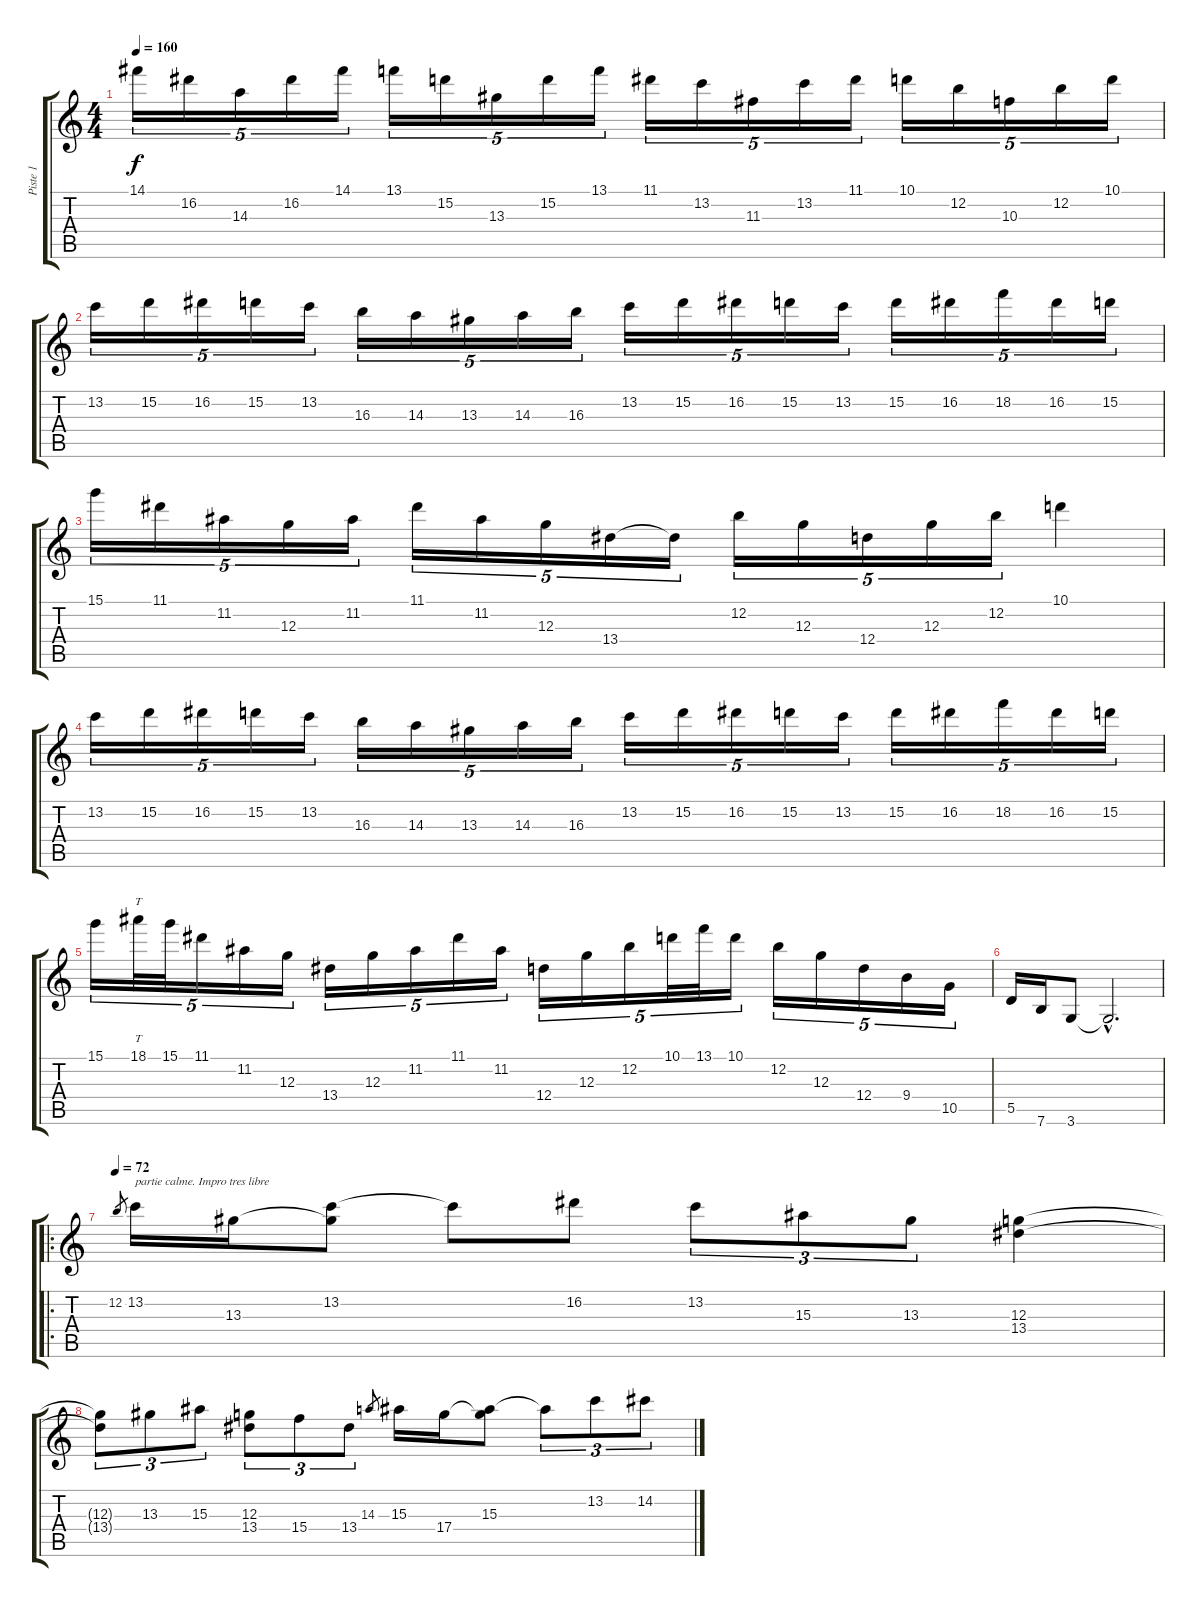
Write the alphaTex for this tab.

\track ("Piste 1" "Piste 1") {instrument distortionguitar}
\staff {score tabs}
\tuning (E4 B3 G3 D3 A2 E2) {hide}
\ts (4 4)
\tempo 160
\clef g2
\ks c
14.1.16{tu (5 4) dy f} 16.2.16{tu (5 4)} 14.3.16{tu (5 4)} 16.2.16{tu (5 4)} 14.1.16{tu (5 4)} 13.1.16{tu (5 4)} 15.2.16{tu (5 4)} 13.3.16{tu (5 4)} 15.2.16{tu (5 4)} 13.1.16{tu (5 4)} 11.1.16{tu (5 4)} 13.2.16{tu (5 4)} 11.3.16{tu (5 4)} 13.2.16{tu (5 4)} 11.1.16{tu (5 4)} 10.1.16{tu (5 4)} 12.2.16{tu (5 4)} 10.3.16{tu (5 4)} 12.2.16{tu (5 4)} 10.1.16{tu (5 4)} |
13.2.16{tu (5 4)} 15.2.16{tu (5 4)} 16.2.16{tu (5 4)} 15.2.16{tu (5 4)} 13.2.16{tu (5 4)} 16.3.16{tu (5 4)} 14.3.16{tu (5 4)} 13.3.16{tu (5 4)} 14.3.16{tu (5 4)} 16.3.16{tu (5 4)} 13.2.16{tu (5 4)} 15.2.16{tu (5 4)} 16.2.16{tu (5 4)} 15.2.16{tu (5 4)} 13.2.16{tu (5 4)} 15.2.16{tu (5 4)} 16.2.16{tu (5 4)} 18.2.16{tu (5 4)} 16.2.16{tu (5 4)} 15.2.16{tu (5 4)} |
15.1.16{tu (5 4)} 11.1.16{tu (5 4)} 11.2.16{tu (5 4)} 12.3.16{tu (5 4)} 11.2.16{tu (5 4)} 11.1.16{tu (5 4)} 11.2.16{tu (5 4)} 12.3.16{tu (5 4)} 13.4.16{tu (5 4)} 13.4{t}.16{tu (5 4)} 12.2.16{tu (5 4)} 12.3.16{tu (5 4)} 12.4.16{tu (5 4)} 12.3.16{tu (5 4)} 12.2.16{tu (5 4)} 10.1.4 |
13.2.16{tu (5 4)} 15.2.16{tu (5 4)} 16.2.16{tu (5 4)} 15.2.16{tu (5 4)} 13.2.16{tu (5 4)} 16.3.16{tu (5 4)} 14.3.16{tu (5 4)} 13.3.16{tu (5 4)} 14.3.16{tu (5 4)} 16.3.16{tu (5 4)} 13.2.16{tu (5 4)} 15.2.16{tu (5 4)} 16.2.16{tu (5 4)} 15.2.16{tu (5 4)} 13.2.16{tu (5 4)} 15.2.16{tu (5 4)} 16.2.16{tu (5 4)} 18.2.16{tu (5 4)} 16.2.16{tu (5 4)} 15.2.16{tu (5 4)} |
15.1.16{tu (5 4)} 18.1.32{tt tu (5 4)} 15.1.32{tu (5 4)} 11.1.16{tu (5 4)} 11.2.16{tu (5 4)} 12.3.16{tu (5 4)} 13.4.16{tu (5 4)} 12.3.16{tu (5 4)} 11.2.16{tu (5 4)} 11.1.16{tu (5 4)} 11.2.16{tu (5 4)} 12.4.16{tu (5 4)} 12.3.16{tu (5 4)} 12.2.16{tu (5 4)} 10.1.32{tu (5 4)} 13.1.32{tu (5 4)} 10.1.16{tu (5 4)} 12.2.16{tu (5 4)} 12.3.16{tu (5 4)} 12.4.16{tu (5 4)} 9.4.16{tu (5 4)} 10.5.16{tu (5 4)} |
5.5.16 7.6.16 3.6.8 3.6{hac t}.2{d} |
\ro
\tempo 72
12.2.8{gr} 13.2.16{txt "partie calme. Impro tres libre"} 13.3.16 (13.2 13.3{t}).8 13.2{t}.8 16.2.8 13.2.8{tu (3 2)} 15.3.8{tu (3 2)} 13.3.8{tu (3 2)} (12.3 13.4).4 |
(12.3{t} 13.4{t}).8{tu (3 2)} 13.3.8{tu (3 2)} 15.3.8{tu (3 2)} (12.3 13.4).8{tu (3 2)} 15.4.8{tu (3 2)} 13.4.8{tu (3 2)} 14.3.8{gr} 15.3.16 17.4.16 (15.3 17.4{t}).8 15.3{t}.8{tu (3 2)} 13.2.8{tu (3 2)} 14.2.8{tu (3 2)}
